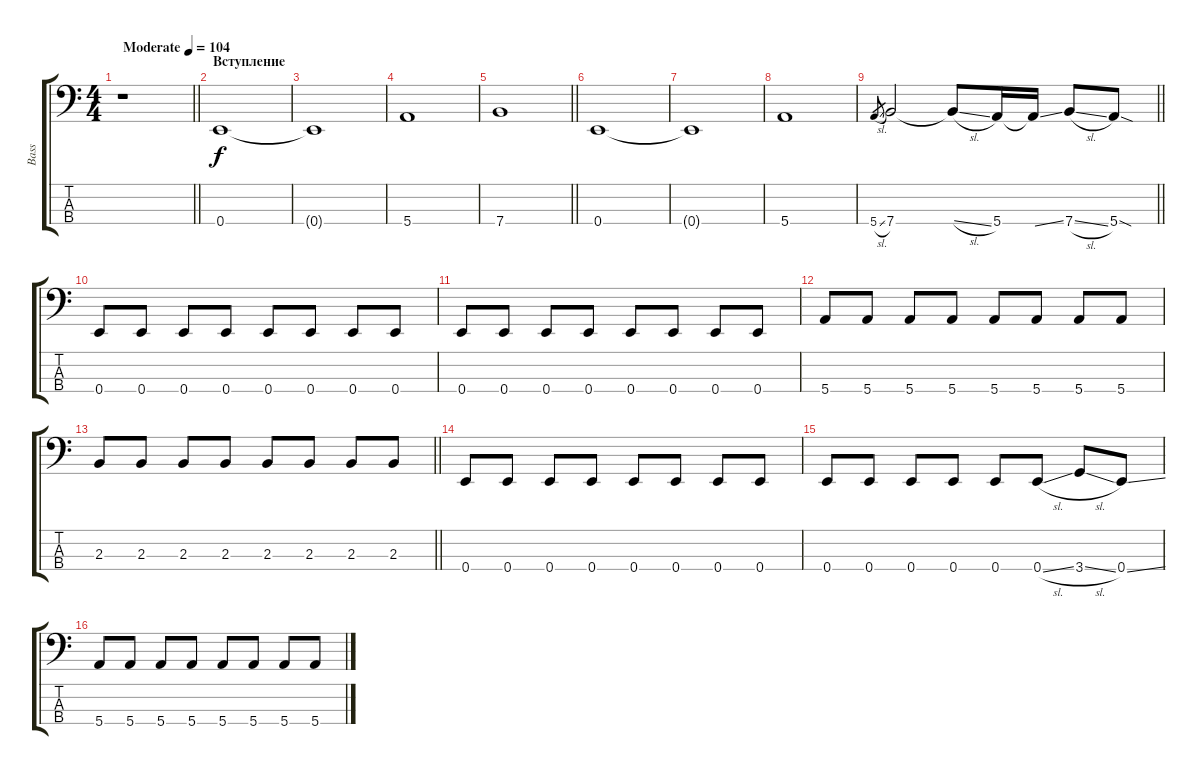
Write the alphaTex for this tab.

\track ("Bass" "Bass") {instrument electricbassfinger}
\staff {score tabs}
\tuning (G2 D2 A1 E1) {hide}
\ts (4 4)
\tempo (104 "Moderate")
\clef f4
\barLineRight lightlight
\ks c
r.1{dy f instrument electricbassfinger} |
\section ("" "Вступление")
0.4.1 |
0.4{t}.1 |
5.4.1 |
\barLineRight lightlight
7.4.1 |
\section ("" "")
0.4.1 |
0.4{t}.1 |
5.4.1 |
\barLineRight lightlight
5.4{sl}.8{gr} 7.4.2 7.4{sl t}.8 5.4.16 5.4{ss t}.16 7.4{sl}.8 5.4{sod}.8 |
\section ("" "")
0.4.8 0.4.8 0.4.8 0.4.8 0.4.8 0.4.8 0.4.8 0.4.8 |
0.4.8 0.4.8 0.4.8 0.4.8 0.4.8 0.4.8 0.4.8 0.4.8 |
5.4.8 5.4.8 5.4.8 5.4.8 5.4.8 5.4.8 5.4.8 5.4.8 |
\barLineRight lightlight
2.3.8 2.3.8 2.3.8 2.3.8 2.3.8 2.3.8 2.3.8 2.3.8 |
\section ("" "")
0.4.8 0.4.8 0.4.8 0.4.8 0.4.8 0.4.8 0.4.8 0.4.8 |
0.4.8 0.4.8 0.4.8 0.4.8 0.4.8 0.4{sl}.8 3.4{sl}.8 0.4{ss}.8 |
5.4.8 5.4.8 5.4.8 5.4.8 5.4.8 5.4.8 5.4.8 5.4.8
